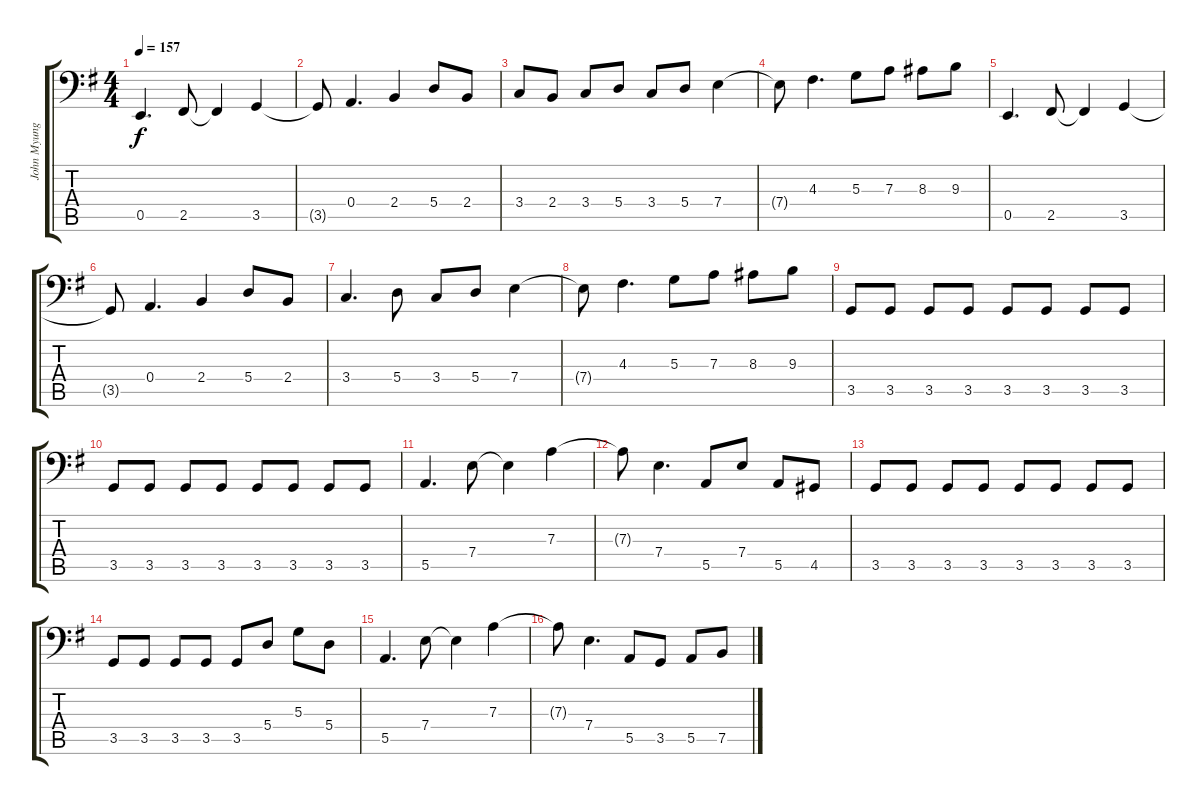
\track ("John Myung" "John Myung") {instrument electricbassfinger}
\staff {score tabs}
\tuning (C3 G2 D2 A1 E1 B0) {hide}
\ts (4 4)
\tempo 157
\clef f4
\ks g
0.5.4{d dy f} 2.5.8 2.5{t}.4 3.5.4 |
3.5{t}.8 0.4.4{d} 2.4.4 5.4.8 2.4.8 |
3.4.8 2.4.8 3.4.8 5.4.8 3.4.8 5.4.8 7.4.4 |
7.4{t}.8 4.3.4{d} 5.3.8 7.3.8 8.3.8 9.3.8 |
0.5.4{d} 2.5.8 2.5{t}.4 3.5.4 |
3.5{t}.8 0.4.4{d} 2.4.4 5.4.8 2.4.8 |
3.4.4{d} 5.4.8 3.4.8 5.4.8 7.4.4 |
7.4{t}.8 4.3.4{d} 5.3.8 7.3.8 8.3.8 9.3.8 |
3.5.8 3.5.8 3.5.8 3.5.8 3.5.8 3.5.8 3.5.8 3.5.8 |
3.5.8 3.5.8 3.5.8 3.5.8 3.5.8 3.5.8 3.5.8 3.5.8 |
5.5.4{d} 7.4.8 7.4{t}.4 7.3.4 |
7.3{t}.8 7.4.4{d} 5.5.8 7.4.8 5.5.8 4.5.8 |
3.5.8 3.5.8 3.5.8 3.5.8 3.5.8 3.5.8 3.5.8 3.5.8 |
3.5.8 3.5.8 3.5.8 3.5.8 3.5.8 5.4.8 5.3.8 5.4.8 |
5.5.4{d} 7.4.8 7.4{t}.4 7.3.4 |
7.3{t}.8 7.4.4{d} 5.5.8 3.5.8 5.5.8 7.5.8
